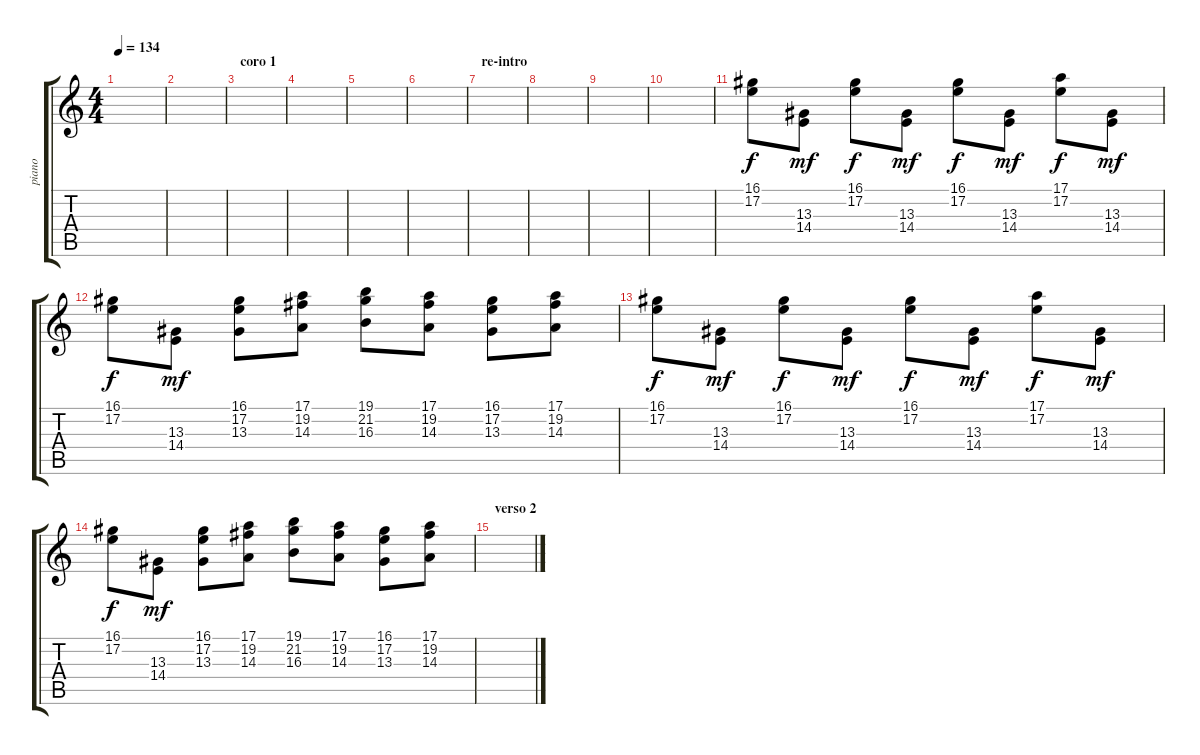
\track ("piano" "piano") {instrument brightacousticpiano}
\staff {score tabs}
\tuning (E4 B3 G3 D3 A2 E2) {hide}
\ts (4 4)
\tempo 134
\clef g2
\ks c
|
|
\section ("" "coro 1")
|
|
|
|
\section ("" "re-intro")
|
|
|
|
(16.1 17.2).8{dy f} (13.3 14.4).8{dy mf} (16.1 17.2).8{dy f} (13.3 14.4).8{dy mf} (16.1 17.2).8{dy f} (13.3 14.4).8{dy mf} (17.1 17.2).8{dy f} (13.3 14.4).8{dy mf} |
(16.1 17.2).8{dy f} (13.3 14.4).8{dy mf} (16.1 17.2 13.3).8 (17.1 19.2 14.3).8 (19.1 21.2 16.3).8 (17.1 19.2 14.3).8 (16.1 17.2 13.3).8 (17.1 19.2 14.3).8 |
(16.1 17.2).8{dy f} (13.3 14.4).8{dy mf} (16.1 17.2).8{dy f} (13.3 14.4).8{dy mf} (16.1 17.2).8{dy f} (13.3 14.4).8{dy mf} (17.1 17.2).8{dy f} (13.3 14.4).8{dy mf} |
(16.1 17.2).8{dy f} (13.3 14.4).8{dy mf} (16.1 17.2 13.3).8 (17.1 19.2 14.3).8 (19.1 21.2 16.3).8 (17.1 19.2 14.3).8 (16.1 17.2 13.3).8 (17.1 19.2 14.3).8 |
\section ("" "verso 2")
